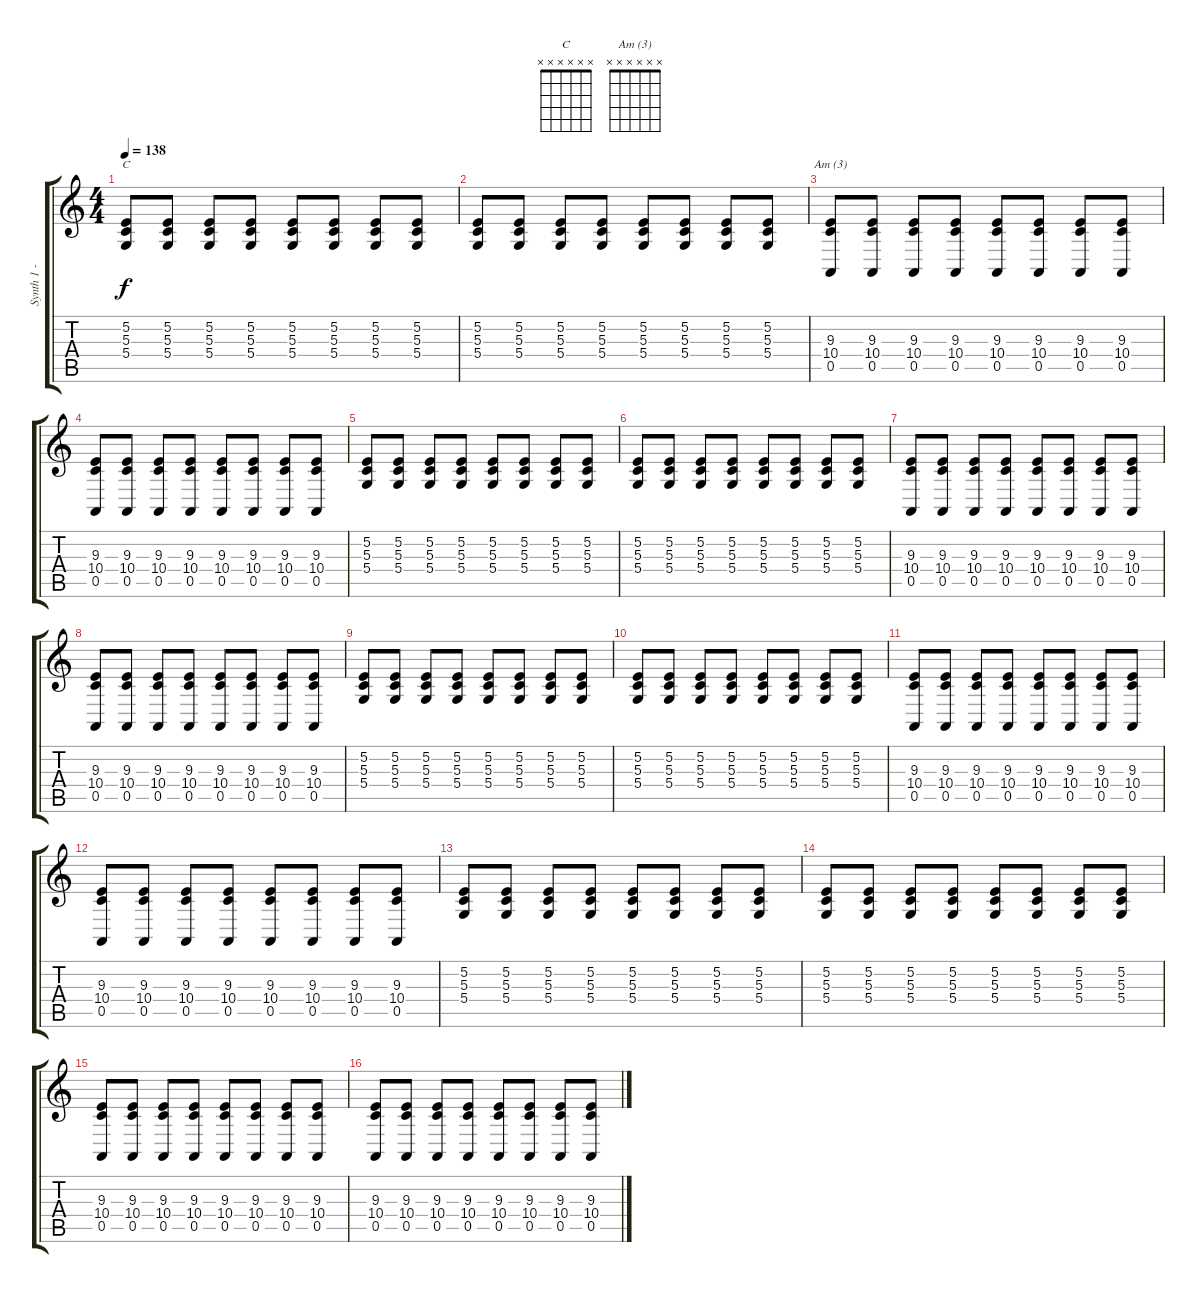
\track ("Synth 1 - sweep chords" "Synth 1 - ") {instrument pad8sweep}
\staff {score tabs}
\tuning (E4 B3 G3 D3 A2 E2) {hide}
\chord ("C" x x x x x x)
\chord ("Am (3)" x x x x x x)
\ts (4 4)
\tempo 138
\clef g2
\ks c
(5.2 5.3 5.4).8{ch "C" dy f} (5.2 5.3 5.4).8 (5.2 5.3 5.4).8 (5.2 5.3 5.4).8 (5.2 5.3 5.4).8 (5.2 5.3 5.4).8 (5.2 5.3 5.4).8 (5.2 5.3 5.4).8 |
(5.2 5.3 5.4).8 (5.2 5.3 5.4).8 (5.2 5.3 5.4).8 (5.2 5.3 5.4).8 (5.2 5.3 5.4).8 (5.2 5.3 5.4).8 (5.2 5.3 5.4).8 (5.2 5.3 5.4).8 |
(9.3 10.4 0.5).8{ch "Am (3)"} (9.3 10.4 0.5).8 (9.3 10.4 0.5).8 (9.3 10.4 0.5).8 (9.3 10.4 0.5).8 (9.3 10.4 0.5).8 (9.3 10.4 0.5).8 (9.3 10.4 0.5).8 |
(9.3 10.4 0.5).8 (9.3 10.4 0.5).8 (9.3 10.4 0.5).8 (9.3 10.4 0.5).8 (9.3 10.4 0.5).8 (9.3 10.4 0.5).8 (9.3 10.4 0.5).8 (9.3 10.4 0.5).8 |
(5.2 5.3 5.4).8 (5.2 5.3 5.4).8 (5.2 5.3 5.4).8 (5.2 5.3 5.4).8 (5.2 5.3 5.4).8 (5.2 5.3 5.4).8 (5.2 5.3 5.4).8 (5.2 5.3 5.4).8 |
(5.2 5.3 5.4).8 (5.2 5.3 5.4).8 (5.2 5.3 5.4).8 (5.2 5.3 5.4).8 (5.2 5.3 5.4).8 (5.2 5.3 5.4).8 (5.2 5.3 5.4).8 (5.2 5.3 5.4).8 |
(9.3 10.4 0.5).8 (9.3 10.4 0.5).8 (9.3 10.4 0.5).8 (9.3 10.4 0.5).8 (9.3 10.4 0.5).8 (9.3 10.4 0.5).8 (9.3 10.4 0.5).8 (9.3 10.4 0.5).8 |
(9.3 10.4 0.5).8 (9.3 10.4 0.5).8 (9.3 10.4 0.5).8 (9.3 10.4 0.5).8 (9.3 10.4 0.5).8 (9.3 10.4 0.5).8 (9.3 10.4 0.5).8 (9.3 10.4 0.5).8 |
(5.2 5.3 5.4).8 (5.2 5.3 5.4).8 (5.2 5.3 5.4).8 (5.2 5.3 5.4).8 (5.2 5.3 5.4).8 (5.2 5.3 5.4).8 (5.2 5.3 5.4).8 (5.2 5.3 5.4).8 |
(5.2 5.3 5.4).8 (5.2 5.3 5.4).8 (5.2 5.3 5.4).8 (5.2 5.3 5.4).8 (5.2 5.3 5.4).8 (5.2 5.3 5.4).8 (5.2 5.3 5.4).8 (5.2 5.3 5.4).8 |
(9.3 10.4 0.5).8 (9.3 10.4 0.5).8 (9.3 10.4 0.5).8 (9.3 10.4 0.5).8 (9.3 10.4 0.5).8 (9.3 10.4 0.5).8 (9.3 10.4 0.5).8 (9.3 10.4 0.5).8 |
(9.3 10.4 0.5).8 (9.3 10.4 0.5).8 (9.3 10.4 0.5).8 (9.3 10.4 0.5).8 (9.3 10.4 0.5).8 (9.3 10.4 0.5).8 (9.3 10.4 0.5).8 (9.3 10.4 0.5).8 |
(5.2 5.3 5.4).8 (5.2 5.3 5.4).8 (5.2 5.3 5.4).8 (5.2 5.3 5.4).8 (5.2 5.3 5.4).8 (5.2 5.3 5.4).8 (5.2 5.3 5.4).8 (5.2 5.3 5.4).8 |
(5.2 5.3 5.4).8 (5.2 5.3 5.4).8 (5.2 5.3 5.4).8 (5.2 5.3 5.4).8 (5.2 5.3 5.4).8 (5.2 5.3 5.4).8 (5.2 5.3 5.4).8 (5.2 5.3 5.4).8 |
(9.3 10.4 0.5).8 (9.3 10.4 0.5).8 (9.3 10.4 0.5).8 (9.3 10.4 0.5).8 (9.3 10.4 0.5).8 (9.3 10.4 0.5).8 (9.3 10.4 0.5).8 (9.3 10.4 0.5).8 |
(9.3 10.4 0.5).8 (9.3 10.4 0.5).8 (9.3 10.4 0.5).8 (9.3 10.4 0.5).8 (9.3 10.4 0.5).8 (9.3 10.4 0.5).8 (9.3 10.4 0.5).8 (9.3 10.4 0.5).8
